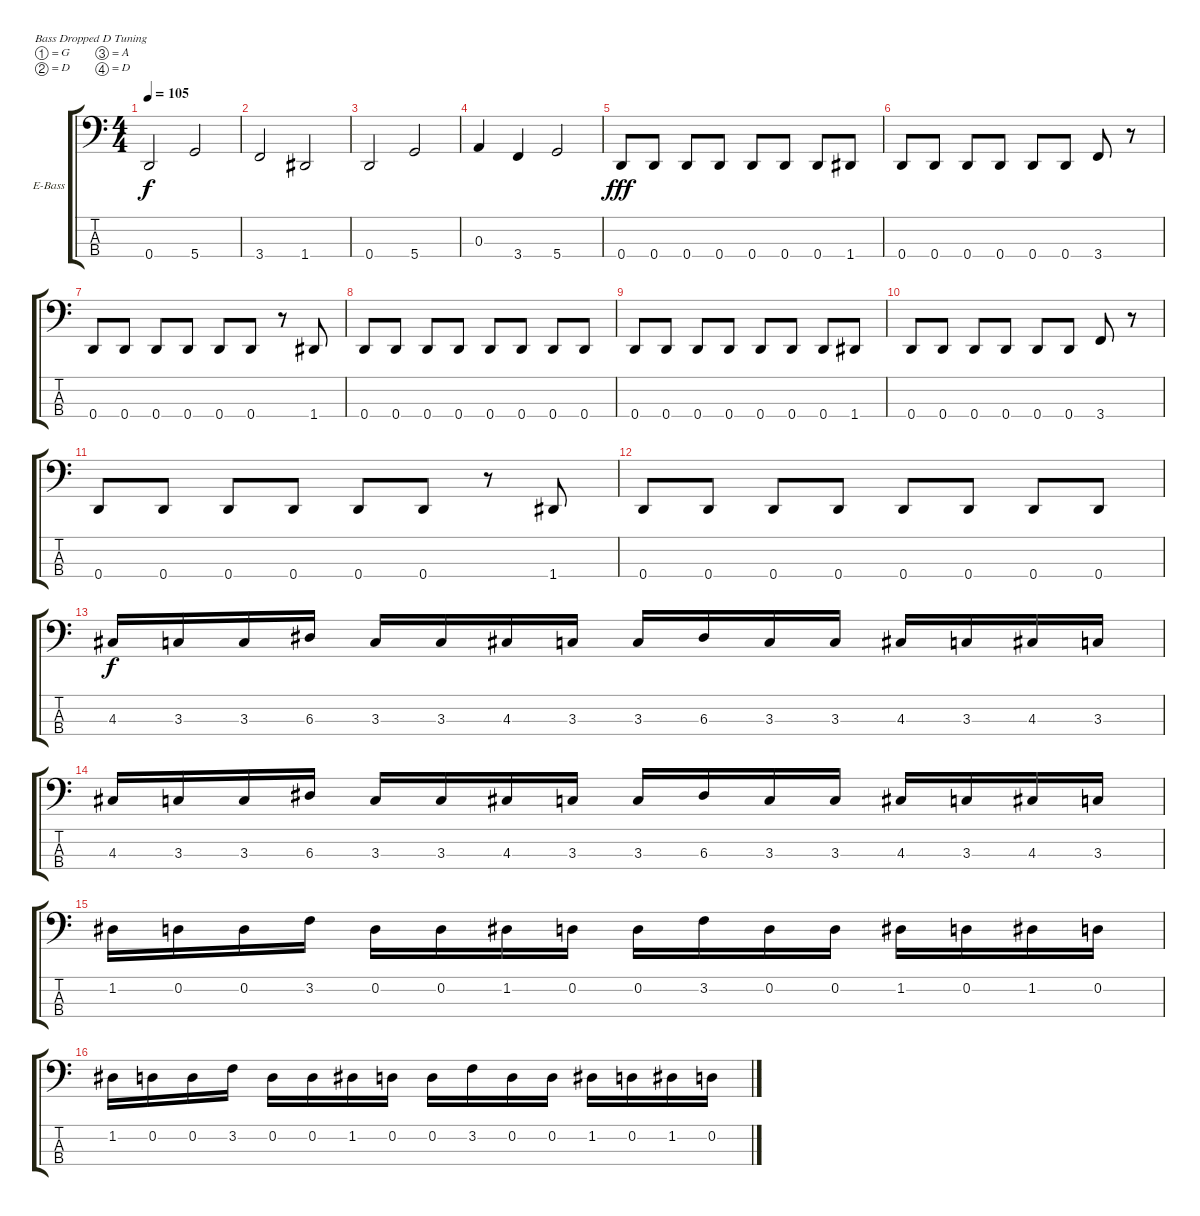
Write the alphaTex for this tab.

\bracketExtendMode groupsimilarinstruments
\firstSystemTrackNameOrientation horizontal
\otherSystemsTrackNameOrientation horizontal
\track ("Bass guitar (Oliver)" "E-Bass") {instrument electricbassfinger}
\staff {score tabs}
\tuning (G2 D2 A1 D1)
\ts (4 4)
\tempo 105
\clef f4
\ks c
0.4.2{dy f} 5.4.2 |
3.4.2 1.4.2 |
0.4.2 5.4.2 |
0.3.4 3.4.4 5.4.2 |
0.4.8{dy fff} 0.4.8 0.4.8 0.4.8 0.4.8 0.4.8 0.4.8 1.4.8 |
0.4.8 0.4.8 0.4.8 0.4.8 0.4.8 0.4.8 3.4.8 r.8 |
0.4.8 0.4.8 0.4.8 0.4.8 0.4.8 0.4.8 r.8 1.4.8 |
0.4.8 0.4.8 0.4.8 0.4.8 0.4.8 0.4.8 0.4.8 0.4.8 |
0.4.8 0.4.8 0.4.8 0.4.8 0.4.8 0.4.8 0.4.8 1.4.8 |
0.4.8 0.4.8 0.4.8 0.4.8 0.4.8 0.4.8 3.4.8 r.8 |
0.4.8 0.4.8 0.4.8 0.4.8 0.4.8 0.4.8 r.8 1.4.8 |
0.4.8 0.4.8 0.4.8 0.4.8 0.4.8 0.4.8 0.4.8 0.4.8 |
4.3.16{dy f} 3.3.16 3.3.16 6.3.16 3.3.16 3.3.16 4.3.16 3.3.16 3.3.16 6.3.16 3.3.16 3.3.16 4.3.16 3.3.16 4.3.16 3.3.16 |
4.3.16 3.3.16 3.3.16 6.3.16 3.3.16 3.3.16 4.3.16 3.3.16 3.3.16 6.3.16 3.3.16 3.3.16 4.3.16 3.3.16 4.3.16 3.3.16 |
1.2.16 0.2.16 0.2.16 3.2.16 0.2.16 0.2.16 1.2.16 0.2.16 0.2.16 3.2.16 0.2.16 0.2.16 1.2.16 0.2.16 1.2.16 0.2.16 |
1.2.16 0.2.16 0.2.16 3.2.16 0.2.16 0.2.16 1.2.16 0.2.16 0.2.16 3.2.16 0.2.16 0.2.16 1.2.16 0.2.16 1.2.16 0.2.16
